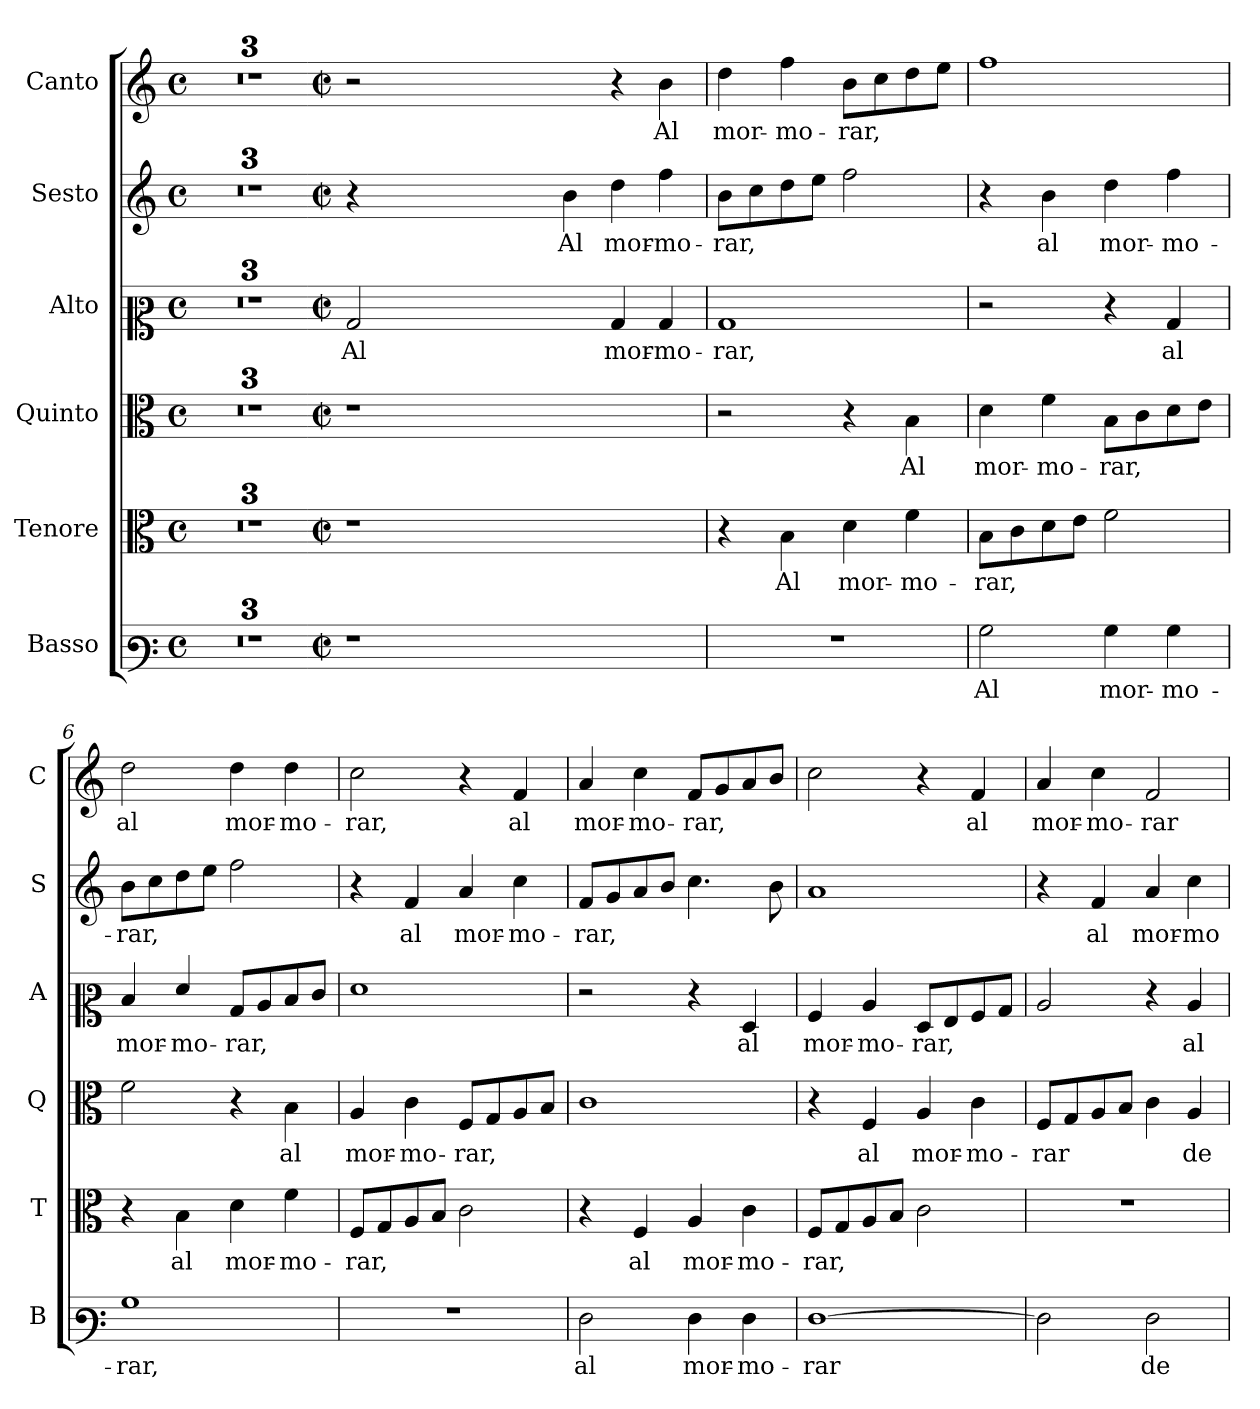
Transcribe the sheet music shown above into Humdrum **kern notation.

**kern	**text	**kern	**text	**kern	**text	**kern	**text	**kern	**text	**kern	**text
*part6	*part6	*part5	*part5	*part4	*part4	*part3	*part3	*part2	*part2	*part1	*part1
*staff6	*staff6	*staff5	*staff5	*staff4	*staff4	*staff3	*staff3	*staff2	*staff2	*staff1	*staff1
*I"Basso	*	*I"Tenore	*	*I"Quinto	*	*I"Alto	*	*I"Sesto	*	*I"Canto	*
*I'B	*	*I'T	*	*I'Q	*	*I'A	*	*I'S	*	*I'C	*
*clefF3	*	*clefC3	*	*clefC3	*	*clefC2	*	*clefG2	*	*clefG2	*
*k[]	*	*k[]	*	*k[]	*	*k[]	*	*k[]	*	*k[]	*
*C:	*	*C:	*	*C:	*	*C:	*	*C:	*	*C:	*
*M4/4	*	*M4/4	*	*M4/4	*	*M4/4	*	*M4/4	*	*M4/4	*
*met(c)	*	*met(c)	*	*met(c)	*	*met(c)	*	*met(c)	*	*met(c)	*
=1	=1	=1	=1	=1	=1	=1	=1	=1	=1	=1	=1
1ryy	.	1ryy	.	1ryy	.	1ryy	.	1ryy	.	1ryy	.
=2	=2	=2	=2	=2	=2	=2	=2	=2	=2	=2	=2
*k[b-e-]	*	*k[b-e-]	*	*k[b-e-]	*	*k[b-e-]	*	*k[b-e-]	*	*k[b-e-]	*
*B-:	*	*B-:	*	*B-:	*	*B-:	*	*B-:	*	*B-:	*
1ryy	.	1ryy	.	1ryy	.	1ryy	.	1ryy	.	1ryy	.
=3	=3	=3	=3	=3	=3	=3	=3	=3	=3	=3	=3
*clefF4	*	*clefGv2	*	*clefGv2	*	*clefG2	*	*	*	*	*
1ryy	.	1ryy	.	1ryy	.	1ryy	.	1ryy	.	1ryy	.
=3X1-	=3X1-	=3X1-	=3X1-	=3X1-	=3X1-	=3X1-	=3X1-	=3X1-	=3X1-	=3X1-	=3X1-
*M2/2	*	*M2/2	*	*M2/2	*	*M2/2	*	*M2/2	*	*M2/2	*
*met(c|)	*	*met(c|)	*	*met(c|)	*	*met(c|)	*	*met(c|)	*	*met(c|)	*
!	!	!	!	!	!	!	!LO:LY:b	!	!	!	!
1r	.	1r	.	1r	.	2B-/	Al	4r	.	2r	.
.	.	.	.	.	.	.	.	1ryy	.	.	.
.	.	.	.	.	.	1ryy	.	.	.	1ryy	.
1ryy	.	1ryy	.	1ryy	.	.	.	.	.	.	.
!	!	!	!	!	!	!	!	!	!LO:LY:b	!	!
.	.	.	.	.	.	.	.	4b-\	Al	.	.
!	!	!	!	!	!	!	!LO:LY:b	!	!LO:LY:b	!	!
.	.	.	.	.	.	4B-/	mor-	4dd\	mor-	4r	.
!	!	!	!	!	!	!	!LO:LY:b	!	!LO:LY:b	!	!LO:LY:b
.	.	.	.	.	.	4B-/	-mo-	4ff\	-mo-	4b-\	Al
=4	=4	=4	=4	=4	=4	=4	=4	=4	=4	=4	=4
!	!	!	!	!	!	!	!LO:LY:b	!	!LO:LY:b	!	!LO:LY:b
1r	.	4r	.	2r	.	1B-	-rar,	8b-\L	-rar,	4dd\	mor-
.	.	.	.	.	.	.	.	8cc\	.	.	.
!	!	!	!LO:LY:b	!	!	!	!	!	!	!	!LO:LY:b
.	.	4B-\	Al	.	.	.	.	8dd\	.	4ff\	-mo-
.	.	.	.	.	.	.	.	8ee-\J	.	.	.
!	!	!	!LO:LY:b	!	!	!	!	!	!	!	!LO:LY:b
.	.	4d\	mor-	4r	.	.	.	2ff\	.	8b-\L	-rar,
.	.	.	.	.	.	.	.	.	.	8cc\	.
!	!	!	!LO:LY:b	!	!LO:LY:b	!	!	!	!	!	!
.	.	4f\	-mo-	4B-\	Al	.	.	.	.	8dd\	.
.	.	.	.	.	.	.	.	.	.	8ee-\J	.
=5	=5	=5	=5	=5	=5	=5	=5	=5	=5	=5	=5
!	!LO:LY:b	!	!LO:LY:b	!	!LO:LY:b	!	!	!	!	!	!
2B-\	Al	8B-\L	-rar,	4d\	mor-	2r	.	4r	.	1ff	.
.	.	8c\	.	.	.	.	.	.	.	.	.
!	!	!	!	!	!LO:LY:b	!	!	!	!LO:LY:b	!	!
.	.	8d\	.	4f\	-mo-	.	.	4b-\	al	.	.
.	.	8e-\J	.	.	.	.	.	.	.	.	.
!	!LO:LY:b	!	!	!	!LO:LY:b	!	!	!	!LO:LY:b	!	!
4B-\	mor-	2f\	.	8B-\L	-rar,	4r	.	4dd\	mor-	.	.
.	.	.	.	8c\	.	.	.	.	.	.	.
!	!LO:LY:b	!	!	!	!	!	!LO:LY:b	!	!LO:LY:b	!	!
4B-\	-mo-	.	.	8d\	.	4B-/	al	4ff\	-mo-	.	.
.	.	.	.	8e-\J	.	.	.	.	.	.	.
=6	=6	=6	=6	=6	=6	=6	=6	=6	=6	=6	=6
!	!LO:LY:b	!	!	!	!	!	!LO:LY:b	!	!LO:LY:b	!	!LO:LY:b
1B-	-rar,	4r	.	2f\	.	4d/	mor-	8b-\L	-rar,	2dd\	al
.	.	.	.	.	.	.	.	8cc\	.	.	.
!	!	!	!LO:LY:b	!	!	!	!LO:LY:b	!	!	!	!
.	.	4B-\	al	.	.	4f/	-mo-	8dd\	.	.	.
.	.	.	.	.	.	.	.	8ee-\J	.	.	.
!	!	!	!LO:LY:b	!	!	!	!LO:LY:b	!	!	!	!LO:LY:b
.	.	4d\	mor-	4r	.	8B-/L	-rar,	2ff\	.	4dd\	mor-
.	.	.	.	.	.	8c/	.	.	.	.	.
!	!	!	!LO:LY:b	!	!LO:LY:b	!	!	!	!	!	!LO:LY:b
.	.	4f\	-mo-	4B-\	al	8d/	.	.	.	4dd\	-mo-
.	.	.	.	.	.	8e-/J	.	.	.	.	.
!!LO:PB:g=z
=7	=7	=7	=7	=7	=7	=7	=7	=7	=7	=7	=7
!	!	!	!LO:LY:b	!	!LO:LY:b	!	!	!	!	!	!LO:LY:b
1r	.	8F/L	-rar,	4A/	mor-	1f	.	4r	.	2cc\	-rar,
.	.	8G/	.	.	.	.	.	.	.	.	.
!	!	!	!	!	!LO:LY:b	!	!	!	!LO:LY:b	!	!
.	.	8A/	.	4c\	-mo-	.	.	4f/	al	.	.
.	.	8B-/J	.	.	.	.	.	.	.	.	.
!	!	!	!	!	!LO:LY:b	!	!	!	!LO:LY:b	!	!
.	.	2c\	.	8F/L	-rar,	.	.	4a/	mor-	4r	.
.	.	.	.	8G/	.	.	.	.	.	.	.
!	!	!	!	!	!	!	!	!	!LO:LY:b	!	!LO:LY:b
.	.	.	.	8A/	.	.	.	4cc\	-mo-	4f/	al
.	.	.	.	8B-/J	.	.	.	.	.	.	.
=8	=8	=8	=8	=8	=8	=8	=8	=8	=8	=8	=8
!	!LO:LY:b	!	!	!	!	!	!	!	!LO:LY:b	!	!LO:LY:b
2F\	al	4r	.	1c	.	2r	.	8f/L	-rar,	4a/	mor-
.	.	.	.	.	.	.	.	8g/	.	.	.
!	!	!	!LO:LY:b	!	!	!	!	!	!	!	!LO:LY:b
.	.	4F/	al	.	.	.	.	8a/	.	4cc\	-mo-
.	.	.	.	.	.	.	.	8b-/J	.	.	.
!	!LO:LY:b	!	!LO:LY:b	!	!	!	!	!	!	!	!LO:LY:b
4F\	mor-	4A/	mor-	.	.	4r	.	4.cc\	.	8f/L	-rar,
.	.	.	.	.	.	.	.	.	.	8g/	.
!	!LO:LY:b	!	!LO:LY:b	!	!	!	!LO:LY:b	!	!	!	!
4F\	-mo-	4c\	-mo-	.	.	4F/	al	.	.	8a/	.
.	.	.	.	.	.	.	.	8b-\	.	8b-/J	.
=9	=9	=9	=9	=9	=9	=9	=9	=9	=9	=9	=9
!	!LO:LY:b	!	!LO:LY:b	!	!	!	!LO:LY:b	!	!	!	!
[1F	-rar	8F/L	-rar,	4r	.	4A/	mor-	1a	.	2cc\	.
.	.	8G/	.	.	.	.	.	.	.	.	.
!	!	!	!	!	!LO:LY:b	!	!LO:LY:b	!	!	!	!
.	.	8A/	.	4F/	al	4c/	-mo-	.	.	.	.
.	.	8B-/J	.	.	.	.	.	.	.	.	.
!	!	!	!	!	!LO:LY:b	!	!LO:LY:b	!	!	!	!
.	.	2c\	.	4A/	mor-	8F/L	-rar,	.	.	4r	.
.	.	.	.	.	.	8G/	.	.	.	.	.
!	!	!	!	!	!LO:LY:b	!	!	!	!	!	!LO:LY:b
.	.	.	.	4c\	-mo-	8A/	.	.	.	4f/	al
.	.	.	.	.	.	8B-/J	.	.	.	.	.
=10	=10	=10	=10	=10	=10	=10	=10	=10	=10	=10	=10
!	!	!	!	!	!LO:LY:b	!	!	!	!	!	!LO:LY:b
2F\]	.	1r	.	8F/L	-rar	2c/	.	4r	.	4a/	mor-
.	.	.	.	8G/	.	.	.	.	.	.	.
!	!	!	!	!	!	!	!	!	!LO:LY:b	!	!LO:LY:b
.	.	.	.	8A/	.	.	.	4f/	al	4cc\	-mo-
.	.	.	.	8B-/J	.	.	.	.	.	.	.
!	!LO:LY:b	!	!	!	!	!	!	!	!LO:LY:b	!	!LO:LY:b
2F\	de	.	.	4c\	.	4r	.	4a/	mor-	2f/	-rar
!	!	!	!	!	!LO:LY:b	!	!LO:LY:b	!	!LO:LY:b	!	!
.	.	.	.	4A/	de	4c/	al	4cc\	-mo-	.	.
=	=	=	=	=	=	=	=	=	=	=	=
*-	*-	*-	*-	*-	*-	*-	*-	*-	*-	*-	*-
